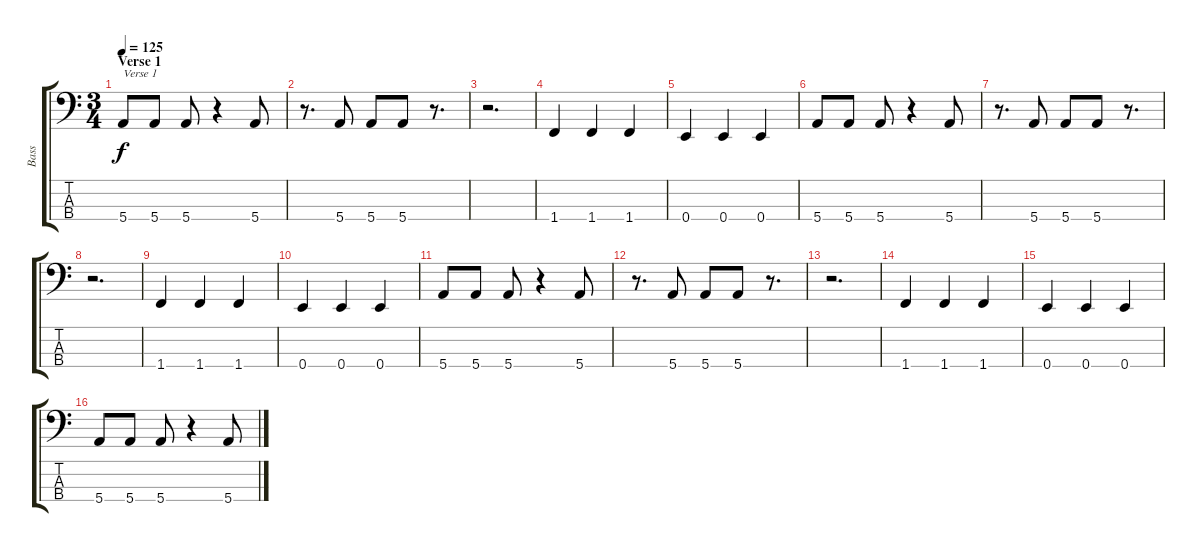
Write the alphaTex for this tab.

\track ("Bass" "Bass") {instrument electricbassfinger}
\staff {score tabs}
\tuning (G2 D2 A1 E1) {hide}
\ts (3 4)
\section ("" "Verse 1")
\tempo 125
\clef f4
\ks c
5.4.8{txt "Verse 1" dy f} 5.4.8 5.4.8 r.4 5.4.8 |
r.8{d} 5.4.8 5.4.8 5.4.8 r.8{d} |
r.2{d} |
1.4.4 1.4.4 1.4.4 |
0.4.4 0.4.4 0.4.4 |
5.4.8 5.4.8 5.4.8 r.4 5.4.8 |
r.8{d} 5.4.8 5.4.8 5.4.8 r.8{d} |
r.2{d} |
1.4.4 1.4.4 1.4.4 |
0.4.4 0.4.4 0.4.4 |
5.4.8 5.4.8 5.4.8 r.4 5.4.8 |
r.8{d} 5.4.8 5.4.8 5.4.8 r.8{d} |
r.2{d} |
1.4.4 1.4.4 1.4.4 |
0.4.4 0.4.4 0.4.4 |
5.4.8 5.4.8 5.4.8 r.4 5.4.8
